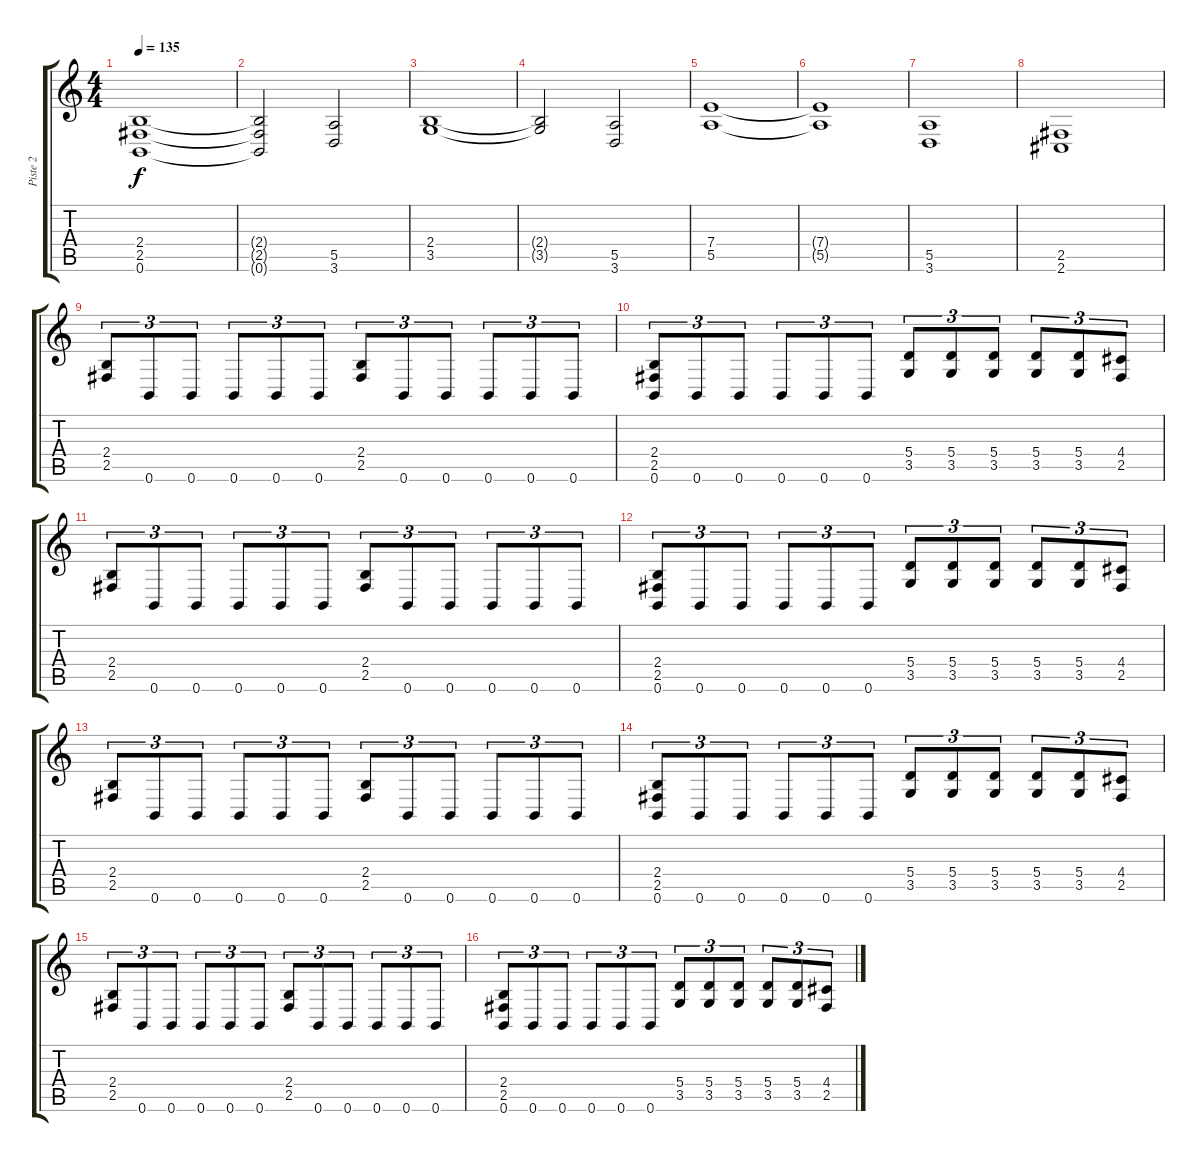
\track ("Piste 2" "Piste 2") {instrument distortionguitar}
\staff {score tabs}
\tuning (B3 Gb3 D3 A2 E2 B1) {hide}
\ts (4 4)
\tempo 135
\clef g2
\ks c
(2.4 2.5 0.6).1{dy f} |
(2.4{t} 2.5{t} 0.6{t}).2 (5.5 3.6).2 |
(2.4 3.5).1 |
(2.4{t} 3.5{t}).2 (5.5 3.6).2 |
(7.4 5.5).1 |
(7.4{t} 5.5{t}).1 |
(5.5 3.6).1 |
(2.5 2.6).1 |
(2.4 2.5).8{tu (3 2)} 0.6.8{tu (3 2)} 0.6.8{tu (3 2)} 0.6.8{tu (3 2)} 0.6.8{tu (3 2)} 0.6.8{tu (3 2)} (2.4 2.5).8{tu (3 2)} 0.6.8{tu (3 2)} 0.6.8{tu (3 2)} 0.6.8{tu (3 2)} 0.6.8{tu (3 2)} 0.6.8{tu (3 2)} |
(2.4 2.5 0.6).8{tu (3 2)} 0.6.8{tu (3 2)} 0.6.8{tu (3 2)} 0.6.8{tu (3 2)} 0.6.8{tu (3 2)} 0.6.8{tu (3 2)} (5.4 3.5).8{tu (3 2)} (5.4 3.5).8{tu (3 2)} (5.4 3.5).8{tu (3 2)} (5.4 3.5).8{tu (3 2)} (5.4 3.5).8{tu (3 2)} (4.4 2.5).8{tu (3 2)} |
(2.4 2.5).8{tu (3 2)} 0.6.8{tu (3 2)} 0.6.8{tu (3 2)} 0.6.8{tu (3 2)} 0.6.8{tu (3 2)} 0.6.8{tu (3 2)} (2.4 2.5).8{tu (3 2)} 0.6.8{tu (3 2)} 0.6.8{tu (3 2)} 0.6.8{tu (3 2)} 0.6.8{tu (3 2)} 0.6.8{tu (3 2)} |
(2.4 2.5 0.6).8{tu (3 2)} 0.6.8{tu (3 2)} 0.6.8{tu (3 2)} 0.6.8{tu (3 2)} 0.6.8{tu (3 2)} 0.6.8{tu (3 2)} (5.4 3.5).8{tu (3 2)} (5.4 3.5).8{tu (3 2)} (5.4 3.5).8{tu (3 2)} (5.4 3.5).8{tu (3 2)} (5.4 3.5).8{tu (3 2)} (4.4 2.5).8{tu (3 2)} |
(2.4 2.5).8{tu (3 2)} 0.6.8{tu (3 2)} 0.6.8{tu (3 2)} 0.6.8{tu (3 2)} 0.6.8{tu (3 2)} 0.6.8{tu (3 2)} (2.4 2.5).8{tu (3 2)} 0.6.8{tu (3 2)} 0.6.8{tu (3 2)} 0.6.8{tu (3 2)} 0.6.8{tu (3 2)} 0.6.8{tu (3 2)} |
(2.4 2.5 0.6).8{tu (3 2)} 0.6.8{tu (3 2)} 0.6.8{tu (3 2)} 0.6.8{tu (3 2)} 0.6.8{tu (3 2)} 0.6.8{tu (3 2)} (5.4 3.5).8{tu (3 2)} (5.4 3.5).8{tu (3 2)} (5.4 3.5).8{tu (3 2)} (5.4 3.5).8{tu (3 2)} (5.4 3.5).8{tu (3 2)} (4.4 2.5).8{tu (3 2)} |
(2.4 2.5).8{tu (3 2)} 0.6.8{tu (3 2)} 0.6.8{tu (3 2)} 0.6.8{tu (3 2)} 0.6.8{tu (3 2)} 0.6.8{tu (3 2)} (2.4 2.5).8{tu (3 2)} 0.6.8{tu (3 2)} 0.6.8{tu (3 2)} 0.6.8{tu (3 2)} 0.6.8{tu (3 2)} 0.6.8{tu (3 2)} |
(2.4 2.5 0.6).8{tu (3 2)} 0.6.8{tu (3 2)} 0.6.8{tu (3 2)} 0.6.8{tu (3 2)} 0.6.8{tu (3 2)} 0.6.8{tu (3 2)} (5.4 3.5).8{tu (3 2)} (5.4 3.5).8{tu (3 2)} (5.4 3.5).8{tu (3 2)} (5.4 3.5).8{tu (3 2)} (5.4 3.5).8{tu (3 2)} (4.4 2.5).8{tu (3 2)}
